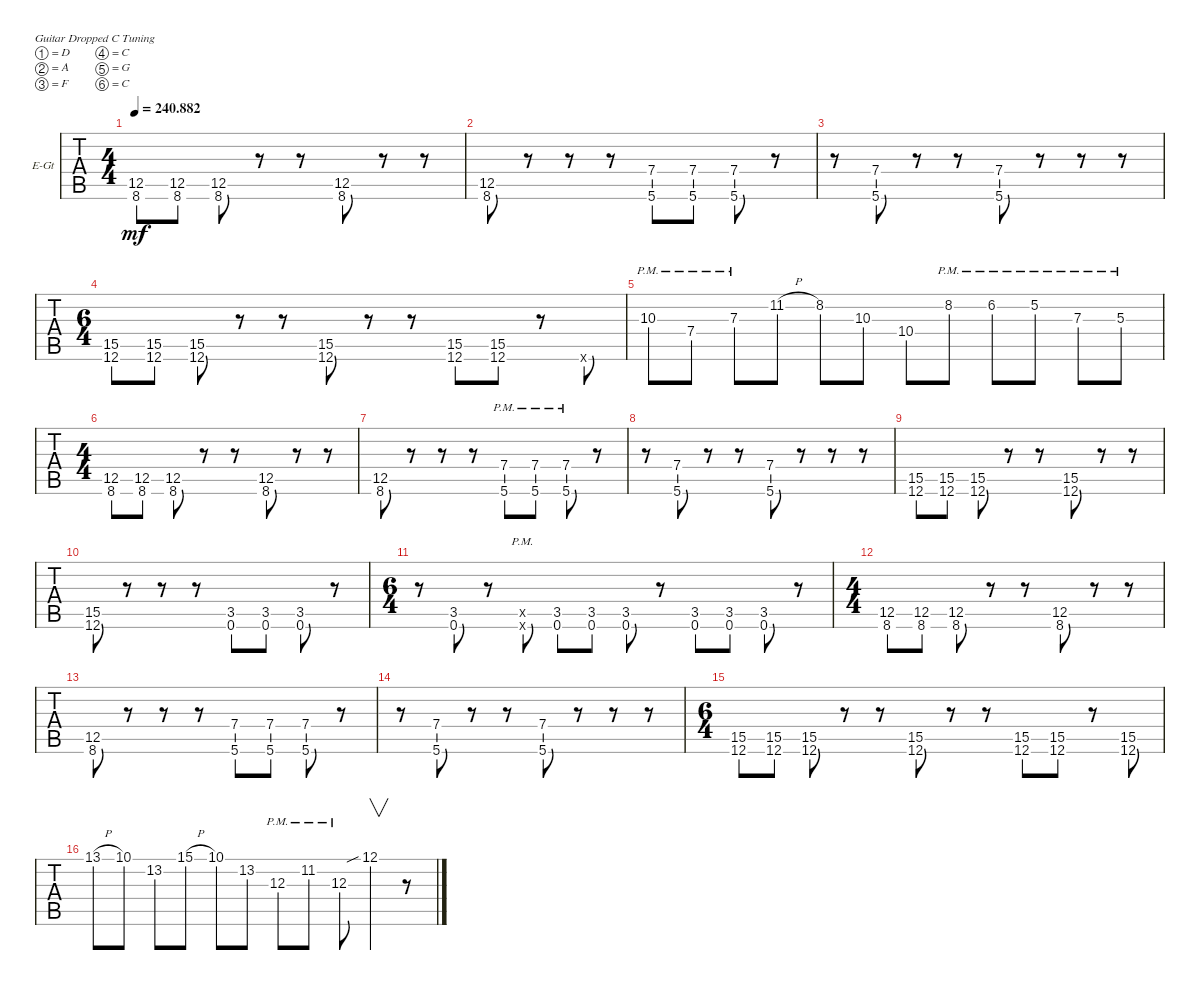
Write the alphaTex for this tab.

\bracketExtendMode groupsimilarinstruments
\firstSystemTrackNameOrientation horizontal
\otherSystemsTrackNameOrientation horizontal
\track ("Electric Guitar" "E-Gt") {instrument overdrivenguitar}
\staff {tabs}
\tuning (D4 A3 F3 C3 G2 C2)
\ts (4 4)
\tempo
240.882
\accidentals auto
\clef g2
\ottava regular
\simile none
\ks c
(12.5 8.6).8{dy mf} (12.5 8.6).8 (12.5 8.6).8 r.8 r.8 (12.5 8.6).8 r.8 r.8 |
(12.5 8.6).8 r.8 r.8 r.8 (5.6 7.4).8 (5.6 7.4).8 (5.6 7.4).8 r.8 |
r.8 (5.6 7.4).8 r.8 r.8 (5.6 7.4).8 r.8 r.8 r.8 |
\ts (6 4)
(12.6 15.5).8 (12.6 15.5).8 (12.6 15.5).8 r.8 r.8 (12.6 15.5).8 r.8 r.8 (12.6 15.5).8 (12.6 15.5).8 r.8 0.6{x}.8 |
10.3{pm}.8 7.4{pm}.8 7.3{pm}.8 11.2{h}.8 8.2.8 10.3.8 10.4.8 8.2{pm}.8 6.2{pm}.8 5.2{pm}.8 7.3{pm}.8 5.3{pm}.8 |
\ts (4 4)
(12.5 8.6).8 (12.5 8.6).8 (12.5 8.6).8 r.8 r.8 (12.5 8.6).8 r.8 r.8 |
(12.5 8.6).8 r.8 r.8 r.8 (5.6{pm} 7.4{pm}).8 (5.6{pm} 7.4{pm}).8 (5.6{pm} 7.4{pm}).8 r.8 |
r.8 (5.6 7.4).8 r.8 r.8 (5.6 7.4).8 r.8 r.8 r.8 |
(12.6 15.5).8 (12.6 15.5).8 (12.6 15.5).8 r.8 r.8 (12.6 15.5).8 r.8 r.8 |
(12.6 15.5).8 r.8 r.8 r.8 (0.6 3.5).8 (0.6 3.5).8 (0.6 3.5).8 r.8 |
\ts (6 4)
r.8 (0.6 3.5).8 r.8 (0.6{pm x} 0.5{x}).8 (0.6 3.5).8 (0.6 3.5).8 (0.6 3.5).8 r.8 (0.6 3.5).8 (0.6 3.5).8 (0.6 3.5).8 r.8 |
\ts (4 4)
(12.5 8.6).8 (12.5 8.6).8 (12.5 8.6).8 r.8 r.8 (12.5 8.6).8 r.8 r.8 |
(12.5 8.6).8 r.8 r.8 r.8 (5.6 7.4).8 (5.6 7.4).8 (5.6 7.4).8 r.8 |
r.8 (5.6 7.4).8 r.8 r.8 (5.6 7.4).8 r.8 r.8 r.8 |
\ts (6 4)
(12.6 15.5).8 (12.6 15.5).8 (12.6 15.5).8 r.8 r.8 (12.6 15.5).8 r.8 r.8 (12.6 15.5).8 (12.6 15.5).8 r.8 (12.6 15.5).8 |
13.1{h}.8 10.1.8 13.2.8 15.1{h}.8 10.1.8 13.2.8 12.3{pm}.8 11.2{pm}.8 12.3{pm}.8 12.1{sib}.4{v} r.8
